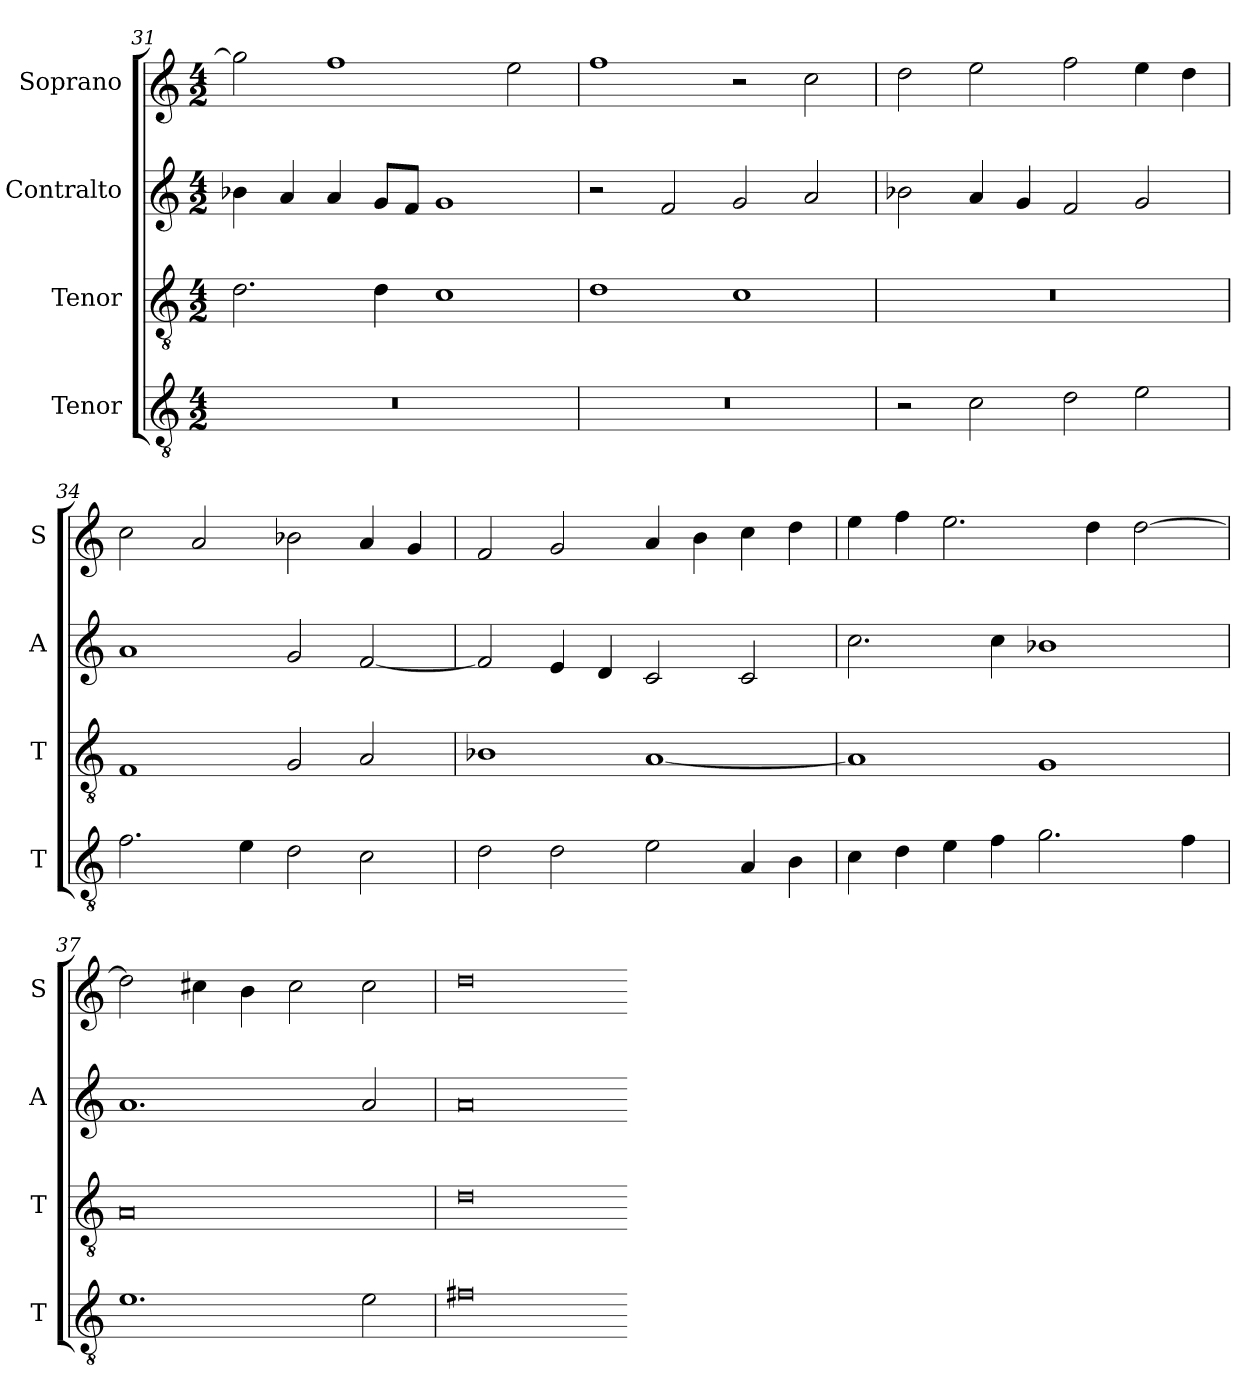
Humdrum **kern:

**kern	**kern	**kern	**kern
*part4	*part3	*part2	*part1
*staff4	*staff3	*staff2	*staff1
*I"Tenor	*I"Tenor	*I"Contralto	*I"Soprano
*I'T	*I'T	*I'A	*I'S
*clefGv2	*clefGv2	*clefG2	*clefG2
*k[]	*k[]	*k[]	*k[]
*A:aeo	*A:aeo	*A:aeo	*A:aeo
*M4/2	*M4/2	*M4/2	*M4/2
=31	=31	=31	=31
0r	2.d	4b-X	2gg]
.	.	4a	.
.	.	4a	1ff
.	4d	8g/L	.
.	.	8f/J	.
.	1c	1g	.
.	.	.	2ee
=32	=32	=32	=32
0r	1d	2r	1ff
.	.	2f	.
.	1c	2g	2r
.	.	2a	2cc
=33	=33	=33	=33
2r	0r	2b-X	2dd
2c	.	4a	2ee
.	.	4g	.
2d	.	2f	2ff
2e	.	2g	4ee
.	.	.	4dd
=34	=34	=34	=34
2.f	1F	1a	2cc
.	.	.	2a
4e	.	.	.
2d	2G	2g	2b-X
2c	2A	[2f	4a
.	.	.	4g
=35	=35	=35	=35
2d	1B-X	2f]	2f
2d	.	4e	2g
.	.	4d	.
2e	[1A	2c	4a
.	.	.	4b
4A	.	2c	4cc
4B	.	.	4dd
=36	=36	=36	=36
4c	1A]	2.cc	4ee
4d	.	.	4ff
4e	.	.	2.ee
4f	.	4cc	.
2.g	1G	1b-X	.
.	.	.	4dd
.	.	.	[2dd
4f	.	.	.
=37	=37	=37	=37
1.e	0A	1.a	2dd]
.	.	.	4cc#X
.	.	.	4b
.	.	.	2cc#
2e	.	2a	2cc#
=38	=38	=38	=38
0f#X	0d	0a	0dd
=-	=-	=-	=-
*-	*-	*-	*-
